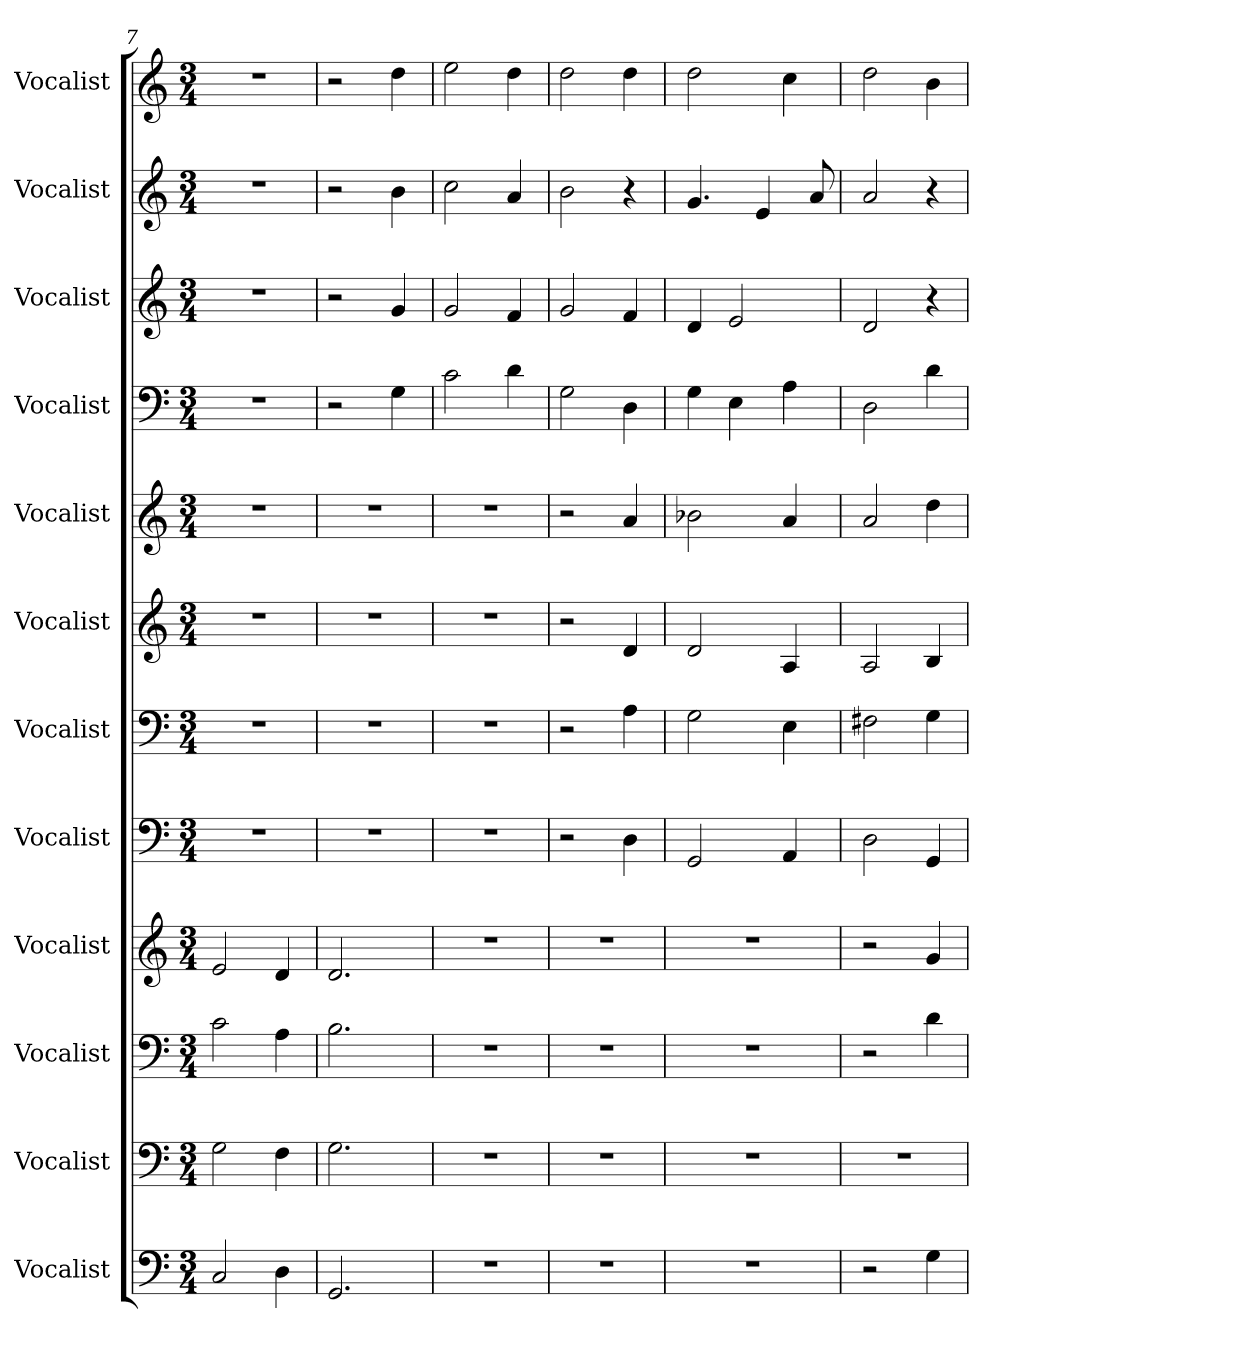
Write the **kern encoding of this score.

**kern	**kern	**kern	**kern	**kern	**kern	**kern	**kern	**kern	**kern	**kern	**kern
*part12	*part11	*part10	*part9	*part8	*part7	*part6	*part5	*part4	*part3	*part2	*part1
*staff12	*staff11	*staff10	*staff9	*staff8	*staff7	*staff6	*staff5	*staff4	*staff3	*staff2	*staff1
*I"Vocalist	*I"Vocalist	*I"Vocalist	*I"Vocalist	*I"Vocalist	*I"Vocalist	*I"Vocalist	*I"Vocalist	*I"Vocalist	*I"Vocalist	*I"Vocalist	*I"Vocalist
*clefF4	*clefF4	*clefF4	*clefG2	*clefF4	*clefF4	*clefG2	*clefG2	*clefF4	*clefG2	*clefG2	*clefG2
*k[]	*k[]	*k[]	*k[]	*k[]	*k[]	*k[]	*k[]	*k[]	*k[]	*k[]	*k[]
*M3/4	*M3/4	*M3/4	*M3/4	*M3/4	*M3/4	*M3/4	*M3/4	*M3/4	*M3/4	*M3/4	*M3/4
=7	=7	=7	=7	=7	=7	=7	=7	=7	=7	=7	=7
2C	2G	2c	2e	2.r	2.r	2.r	2.r	2.r	2.r	2.r	2.r
4D	4F	4A	4d	.	.	.	.	.	.	.	.
=8	=8	=8	=8	=8	=8	=8	=8	=8	=8	=8	=8
2.GG	2.G	2.B	2.d	2.r	2.r	2.r	2.r	2r	2r	2r	2r
.	.	.	.	.	.	.	.	4G	4g	4b	4dd
=9	=9	=9	=9	=9	=9	=9	=9	=9	=9	=9	=9
2.r	2.r	2.r	2.r	2.r	2.r	2.r	2.r	2c	2g	2cc	2ee
.	.	.	.	.	.	.	.	4d	4f	4a	4dd
=10	=10	=10	=10	=10	=10	=10	=10	=10	=10	=10	=10
2.r	2.r	2.r	2.r	2r	2r	2r	2r	2G	2g	2b	2dd
.	.	.	.	4D	4A	4d	4a	4D	4f	4r	4dd
=11	=11	=11	=11	=11	=11	=11	=11	=11	=11	=11	=11
2.r	2.r	2.r	2.r	2GG	2G	2d	2b-X	4G	4d	4.g	2dd
.	.	.	.	.	.	.	.	4E	2e	.	.
.	.	.	.	.	.	.	.	.	.	4e	.
.	.	.	.	4AA	4E	4A	4a	4A	.	.	4cc
.	.	.	.	.	.	.	.	.	.	8a	.
=12	=12	=12	=12	=12	=12	=12	=12	=12	=12	=12	=12
2r	2.r	2r	2r	2D	2F#X	2A	2a	2D	2d	2a	2dd
4G	.	4d	4g	4GG	4G	4B	4dd	4d	4r	4r	4b
=	=	=	=	=	=	=	=	=	=	=	=
*-	*-	*-	*-	*-	*-	*-	*-	*-	*-	*-	*-
